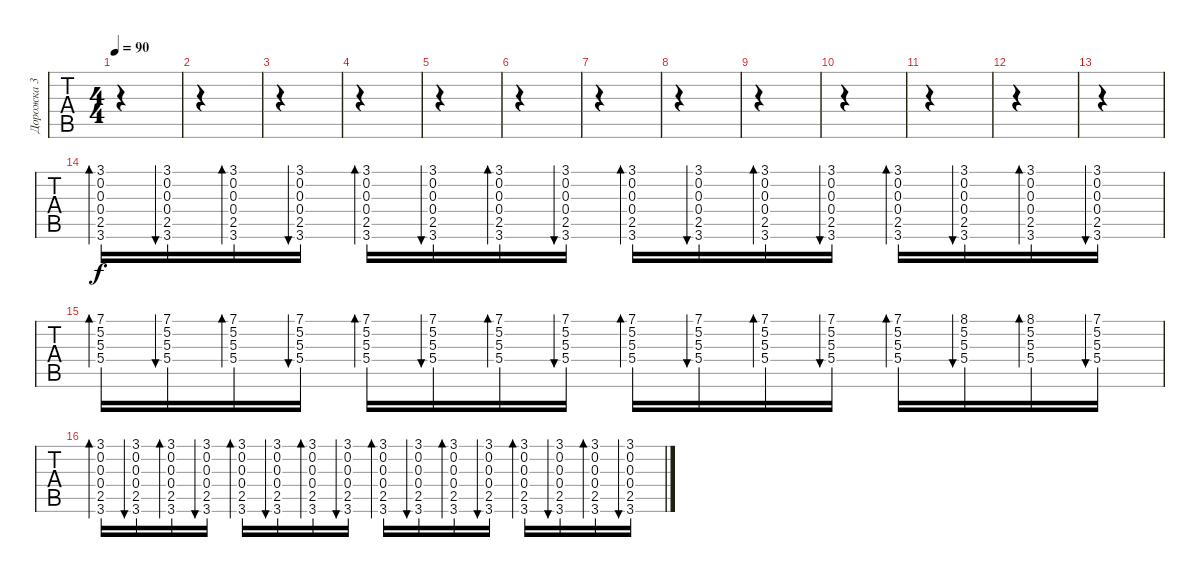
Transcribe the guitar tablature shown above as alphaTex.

\track ("Дорожка 3" "Дорожка 3") {instrument electricguitarclean}
\staff {tabs}
\tuning (E4 B3 G3 D3 A2 E2) {hide}
\ts (4 4)
\tempo 90
\clef g2
\ks c
|
|
|
|
|
|
|
|
|
|
|
|
|
(3.1 0.2 0.3 0.4 2.5 3.6).16{bd 30} (3.1 0.2 0.3 0.4 2.5 3.6).16{bu 60} (3.1 0.2 0.3 0.4 2.5 3.6).16{bd 30} (3.1 0.2 0.3 0.4 2.5 3.6).16{bu 30} (3.1 0.2 0.3 0.4 2.5 3.6).16{bd 30} (3.1 0.2 0.3 0.4 2.5 3.6).16{bu 60} (3.1 0.2 0.3 0.4 2.5 3.6).16{bd 30} (3.1 0.2 0.3 0.4 2.5 3.6).16{bu 30} (3.1 0.2 0.3 0.4 2.5 3.6).16{bd 30} (3.1 0.2 0.3 0.4 2.5 3.6).16{bu 60} (3.1 0.2 0.3 0.4 2.5 3.6).16{bd 30} (3.1 0.2 0.3 0.4 2.5 3.6).16{bu 30} (3.1 0.2 0.3 0.4 2.5 3.6).16{bd 30} (3.1 0.2 0.3 0.4 2.5 3.6).16{bu 60} (3.1 0.2 0.3 0.4 2.5 3.6).16{bd 30} (3.1 0.2 0.3 0.4 2.5 3.6).16{bu 30} |
(7.1 5.2 5.3 5.4).16{bd 30} (7.1 5.2 5.3 5.4).16{bu 30} (7.1 5.2 5.3 5.4).16{bd 30} (7.1 5.2 5.3 5.4).16{bu 30} (7.1 5.2 5.3 5.4).16{bd 30} (7.1 5.2 5.3 5.4).16{bu 30} (7.1 5.2 5.3 5.4).16{bd 30} (7.1 5.2 5.3 5.4).16{bu 30} (7.1 5.2 5.3 5.4).16{bd 30} (7.1 5.2 5.3 5.4).16{bu 30} (7.1 5.2 5.3 5.4).16{bd 30} (7.1 5.2 5.3 5.4).16{bu 30} (7.1 5.2 5.3 5.4).16{bd 30} (8.1 5.2 5.3 5.4).16{bu 30} (8.1 5.2 5.3 5.4).16{bd 30} (7.1 5.2 5.3 5.4).16{bu 30} |
(3.1 0.2 0.3 0.4 2.5 3.6).16{bd 30} (3.1 0.2 0.3 0.4 2.5 3.6).16{bu 60} (3.1 0.2 0.3 0.4 2.5 3.6).16{bd 30} (3.1 0.2 0.3 0.4 2.5 3.6).16{bu 30} (3.1 0.2 0.3 0.4 2.5 3.6).16{bd 30} (3.1 0.2 0.3 0.4 2.5 3.6).16{bu 60} (3.1 0.2 0.3 0.4 2.5 3.6).16{bd 30} (3.1 0.2 0.3 0.4 2.5 3.6).16{bu 30} (3.1 0.2 0.3 0.4 2.5 3.6).16{bd 30} (3.1 0.2 0.3 0.4 2.5 3.6).16{bu 60} (3.1 0.2 0.3 0.4 2.5 3.6).16{bd 30} (3.1 0.2 0.3 0.4 2.5 3.6).16{bu 30} (3.1 0.2 0.3 0.4 2.5 3.6).16{bd 30} (3.1 0.2 0.3 0.4 2.5 3.6).16{bu 60} (3.1 0.2 0.3 0.4 2.5 3.6).16{bd 30} (3.1 0.2 0.3 0.4 2.5 3.6).16{bu 30}
